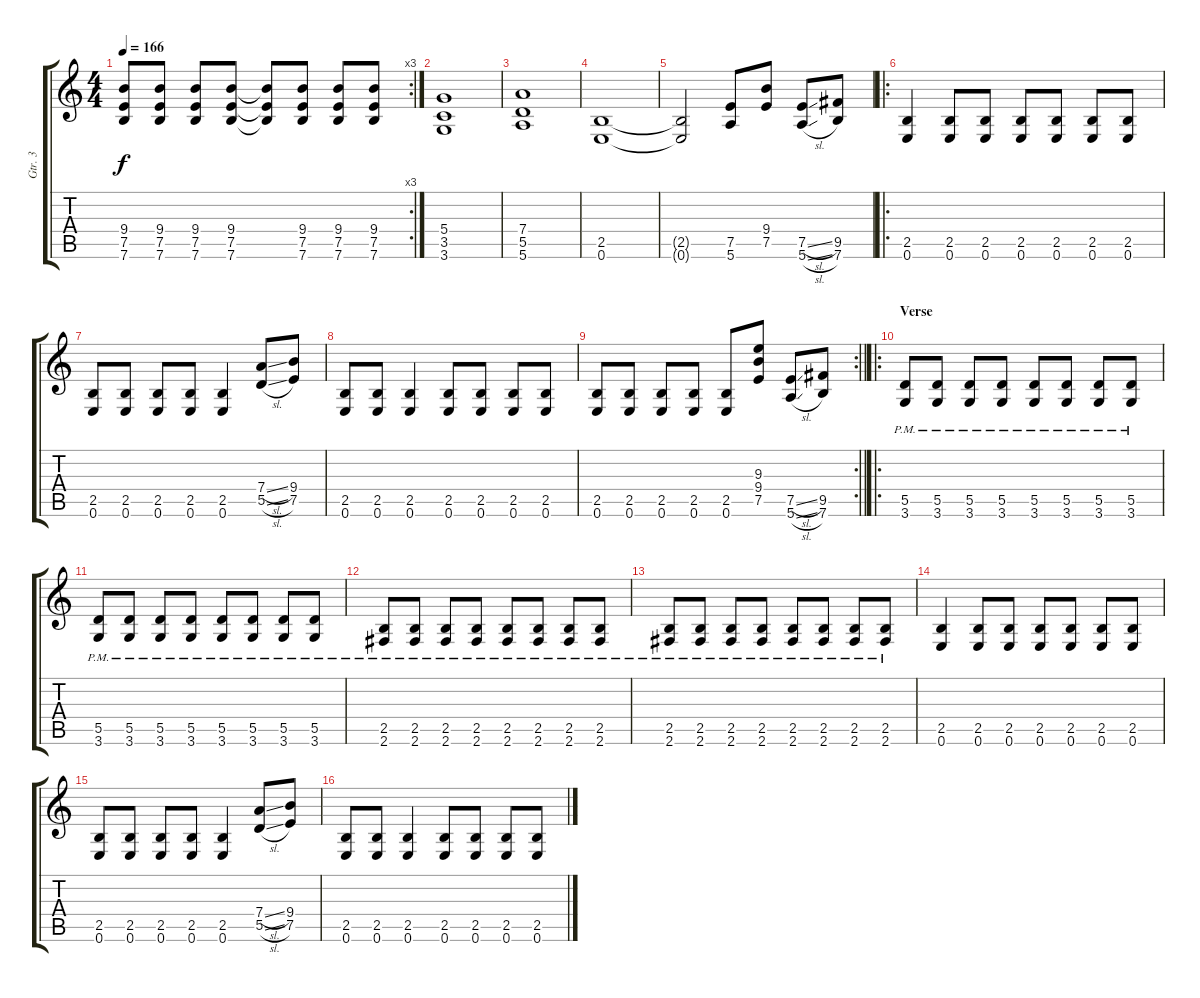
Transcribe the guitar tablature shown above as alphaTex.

\track ("Gtr. 3" "Gtr. 3") {instrument distortionguitar}
\staff {score tabs}
\tuning (E4 B3 G3 D3 A2 E2) {hide}
\rc 3
\ts (4 4)
\tempo 166
\clef g2
\ks c
(9.4 7.5 7.6).8{dy f} (9.4 7.5 7.6).8 (9.4 7.5 7.6).8 (9.4 7.5 7.6).8 (9.4{t} 7.5{t} 7.6{t}).8 (9.4 7.5 7.6).8 (9.4 7.5 7.6).8 (9.4 7.5 7.6).8 |
(5.4 3.5 3.6).1 |
(7.4 5.5 5.6).1 |
(2.5 0.6).1 |
(2.5{t} 0.6{t}).2 (7.5 5.6).8 (9.4 7.5).8 (7.5{sl} 5.6{sl}).8 (9.5 7.6).8 |
\ro
(2.5 0.6).4 (2.5 0.6).8 (2.5 0.6).8 (2.5 0.6).8 (2.5 0.6).8 (2.5 0.6).8 (2.5 0.6).8 |
(2.5 0.6).8 (2.5 0.6).8 (2.5 0.6).8 (2.5 0.6).8 (2.5 0.6).4 (7.4{sl} 5.5{sl}).8 (9.4 7.5).8 |
(2.5 0.6).8 (2.5 0.6).8 (2.5 0.6).4 (2.5 0.6).8 (2.5 0.6).8 (2.5 0.6).8 (2.5 0.6).8 |
\rc 2
\barLineRight lightlight
(2.5 0.6).8 (2.5 0.6).8 (2.5 0.6).8 (2.5 0.6).8 (2.5 0.6).8 (9.3 9.4 7.5).8 (7.5{sl} 5.6{sl}).8 (9.5 7.6).8 |
\ro
\section ("" "Verse")
(5.5{pm} 3.6{pm}).8 (5.5{pm} 3.6{pm}).8 (5.5{pm} 3.6{pm}).8 (5.5{pm} 3.6{pm}).8 (5.5{pm} 3.6{pm}).8 (5.5{pm} 3.6{pm}).8 (5.5{pm} 3.6{pm}).8 (5.5{pm} 3.6{pm}).8 |
(5.5{pm} 3.6{pm}).8 (5.5{pm} 3.6{pm}).8 (5.5{pm} 3.6{pm}).8 (5.5{pm} 3.6{pm}).8 (5.5{pm} 3.6{pm}).8 (5.5{pm} 3.6{pm}).8 (5.5{pm} 3.6{pm}).8 (5.5{pm} 3.6{pm}).8 |
(2.5{pm} 2.6{pm}).8 (2.5{pm} 2.6{pm}).8 (2.5{pm} 2.6{pm}).8 (2.5{pm} 2.6{pm}).8 (2.5{pm} 2.6{pm}).8 (2.5{pm} 2.6{pm}).8 (2.5{pm} 2.6{pm}).8 (2.5{pm} 2.6{pm}).8 |
(2.5{pm} 2.6{pm}).8 (2.5{pm} 2.6{pm}).8 (2.5{pm} 2.6{pm}).8 (2.5{pm} 2.6{pm}).8 (2.5{pm} 2.6{pm}).8 (2.5{pm} 2.6{pm}).8 (2.5{pm} 2.6{pm}).8 (2.5{pm} 2.6{pm}).8 |
(2.5 0.6).4 (2.5 0.6).8 (2.5 0.6).8 (2.5 0.6).8 (2.5 0.6).8 (2.5 0.6).8 (2.5 0.6).8 |
(2.5 0.6).8 (2.5 0.6).8 (2.5 0.6).8 (2.5 0.6).8 (2.5 0.6).4 (7.4{sl} 5.5{sl}).8 (9.4 7.5).8 |
(2.5 0.6).8 (2.5 0.6).8 (2.5 0.6).4 (2.5 0.6).8 (2.5 0.6).8 (2.5 0.6).8 (2.5 0.6).8
